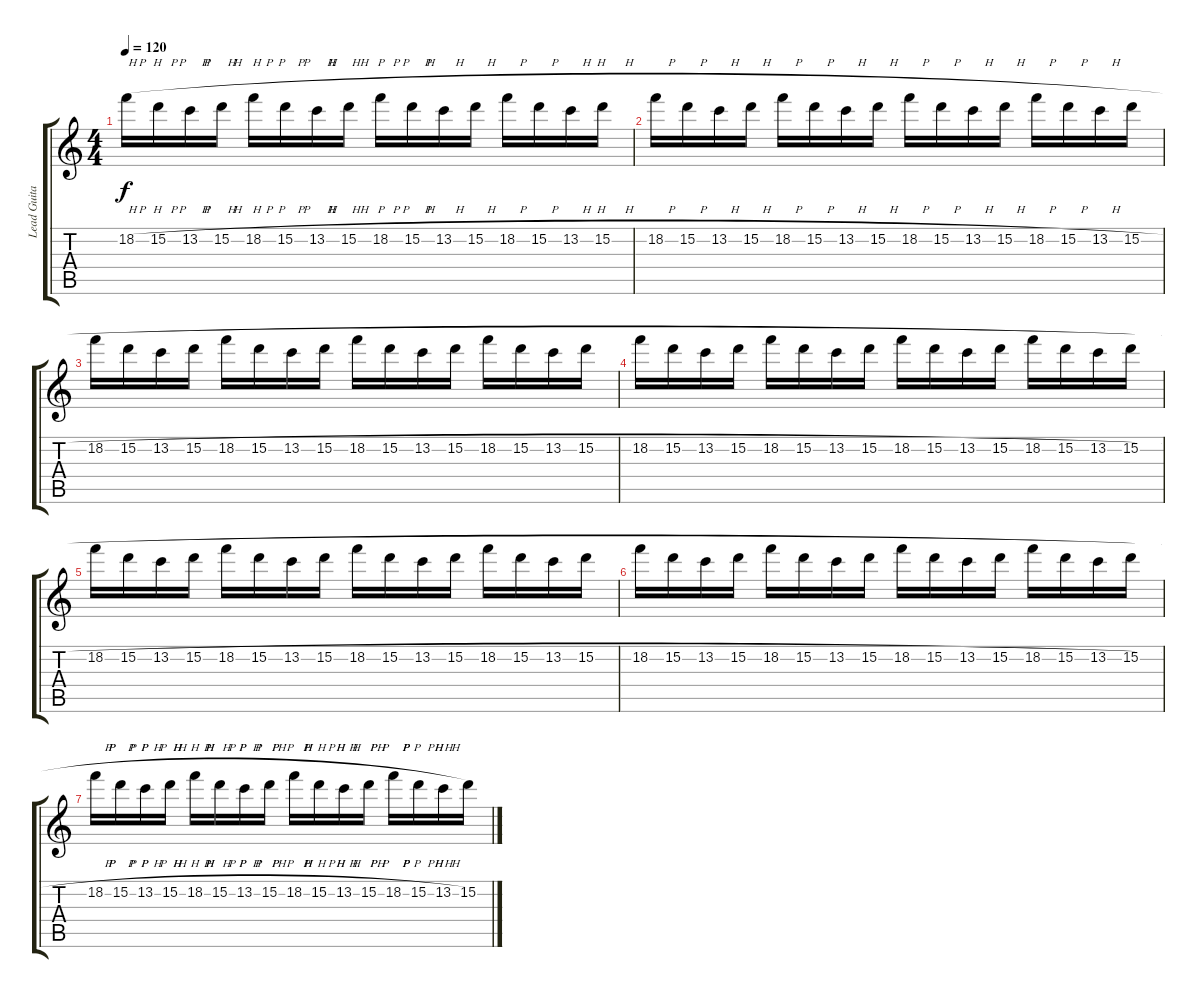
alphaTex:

\track ("Lead Guitar" "Lead Guita") {instrument overdrivenguitar}
\staff {score tabs}
\tuning (E4 B3 G3 D3 A2 E2) {hide}
\ts (4 4)
\tempo 120
\clef g2
\ks c
18.2{h}.16{dy f} 15.2{h}.16 13.2{h}.16 15.2{h}.16 18.2{h}.16 15.2{h}.16 13.2{h}.16 15.2{h}.16 18.2{h}.16 15.2{h}.16 13.2{h}.16 15.2{h}.16 18.2{h}.16 15.2{h}.16 13.2{h}.16 15.2{h}.16 |
18.2{h}.16 15.2{h}.16 13.2{h}.16 15.2{h}.16 18.2{h}.16 15.2{h}.16 13.2{h}.16 15.2{h}.16 18.2{h}.16 15.2{h}.16 13.2{h}.16 15.2{h}.16 18.2{h}.16 15.2{h}.16 13.2{h}.16 15.2{h}.16 |
18.2{h}.16 15.2{h}.16 13.2{h}.16 15.2{h}.16 18.2{h}.16 15.2{h}.16 13.2{h}.16 15.2{h}.16 18.2{h}.16 15.2{h}.16 13.2{h}.16 15.2{h}.16 18.2{h}.16 15.2{h}.16 13.2{h}.16 15.2{h}.16 |
18.2{h}.16 15.2{h}.16 13.2{h}.16 15.2{h}.16 18.2{h}.16 15.2{h}.16 13.2{h}.16 15.2{h}.16 18.2{h}.16 15.2{h}.16 13.2{h}.16 15.2{h}.16 18.2{h}.16 15.2{h}.16 13.2{h}.16 15.2{h}.16 |
18.2{h}.16 15.2{h}.16 13.2{h}.16 15.2{h}.16 18.2{h}.16 15.2{h}.16 13.2{h}.16 15.2{h}.16 18.2{h}.16 15.2{h}.16 13.2{h}.16 15.2{h}.16 18.2{h}.16 15.2{h}.16 13.2{h}.16 15.2{h}.16 |
18.2{h}.16 15.2{h}.16 13.2{h}.16 15.2{h}.16 18.2{h}.16 15.2{h}.16 13.2{h}.16 15.2{h}.16 18.2{h}.16 15.2{h}.16 13.2{h}.16 15.2{h}.16 18.2{h}.16 15.2{h}.16 13.2{h}.16 15.2{h}.16 |
18.2{h}.16 15.2{h}.16 13.2{h}.16 15.2{h}.16 18.2{h}.16 15.2{h}.16 13.2{h}.16 15.2{h}.16 18.2{h}.16 15.2{h}.16 13.2{h}.16 15.2{h}.16 18.2{h}.16 15.2{h}.16 13.2{h}.16 15.2.16
